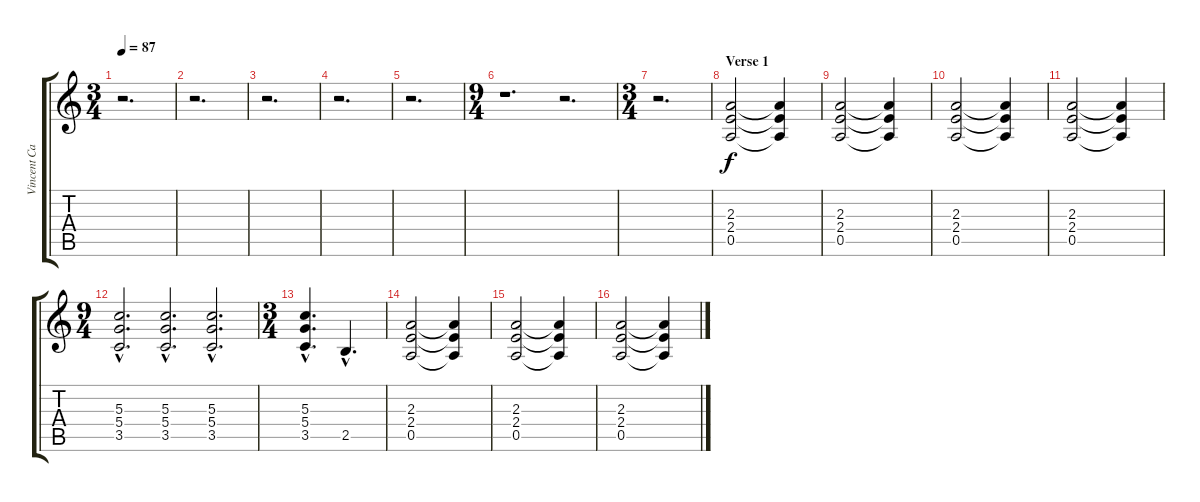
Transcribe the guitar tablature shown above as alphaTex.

\track ("Vincent Cavanagh (Electric Guitar)" "Vincent Ca") {instrument distortionguitar}
\staff {score tabs}
\tuning (E4 B3 G3 D3 A2 E2) {hide}
\ts (3 4)
\tempo 87
\clef g2
\ks c
r.2{d dy f} |
r.2{d} |
r.2{d} |
r.2{d} |
r.2{d} |
\ts (9 4)
r.1{d} r.2{d} |
\ts (3 4)
r.2{d} |
\section ("" "Verse 1")
(2.3 2.4 0.5).2 (2.3{t} 2.4{t} 0.5{t}).4 |
(2.3 2.4 0.5).2 (2.3{t} 2.4{t} 0.5{t}).4 |
(2.3 2.4 0.5).2 (2.3{t} 2.4{t} 0.5{t}).4 |
(2.3 2.4 0.5).2 (2.3{t} 2.4{t} 0.5{t}).4 |
\ts (9 4)
(5.3{hac} 5.4{hac} 3.5{hac}).2{d} (5.3{hac} 5.4{hac} 3.5{hac}).2{d} (5.3{hac} 5.4{hac} 3.5{hac}).2{d} |
\ts (3 4)
(5.3{hac} 5.4{hac} 3.5{hac}).4{d} 2.5{hac}.4{d} |
(2.3 2.4 0.5).2 (2.3{t} 2.4{t} 0.5{t}).4 |
(2.3 2.4 0.5).2 (2.3{t} 2.4{t} 0.5{t}).4 |
(2.3 2.4 0.5).2 (2.3{t} 2.4{t} 0.5{t}).4
